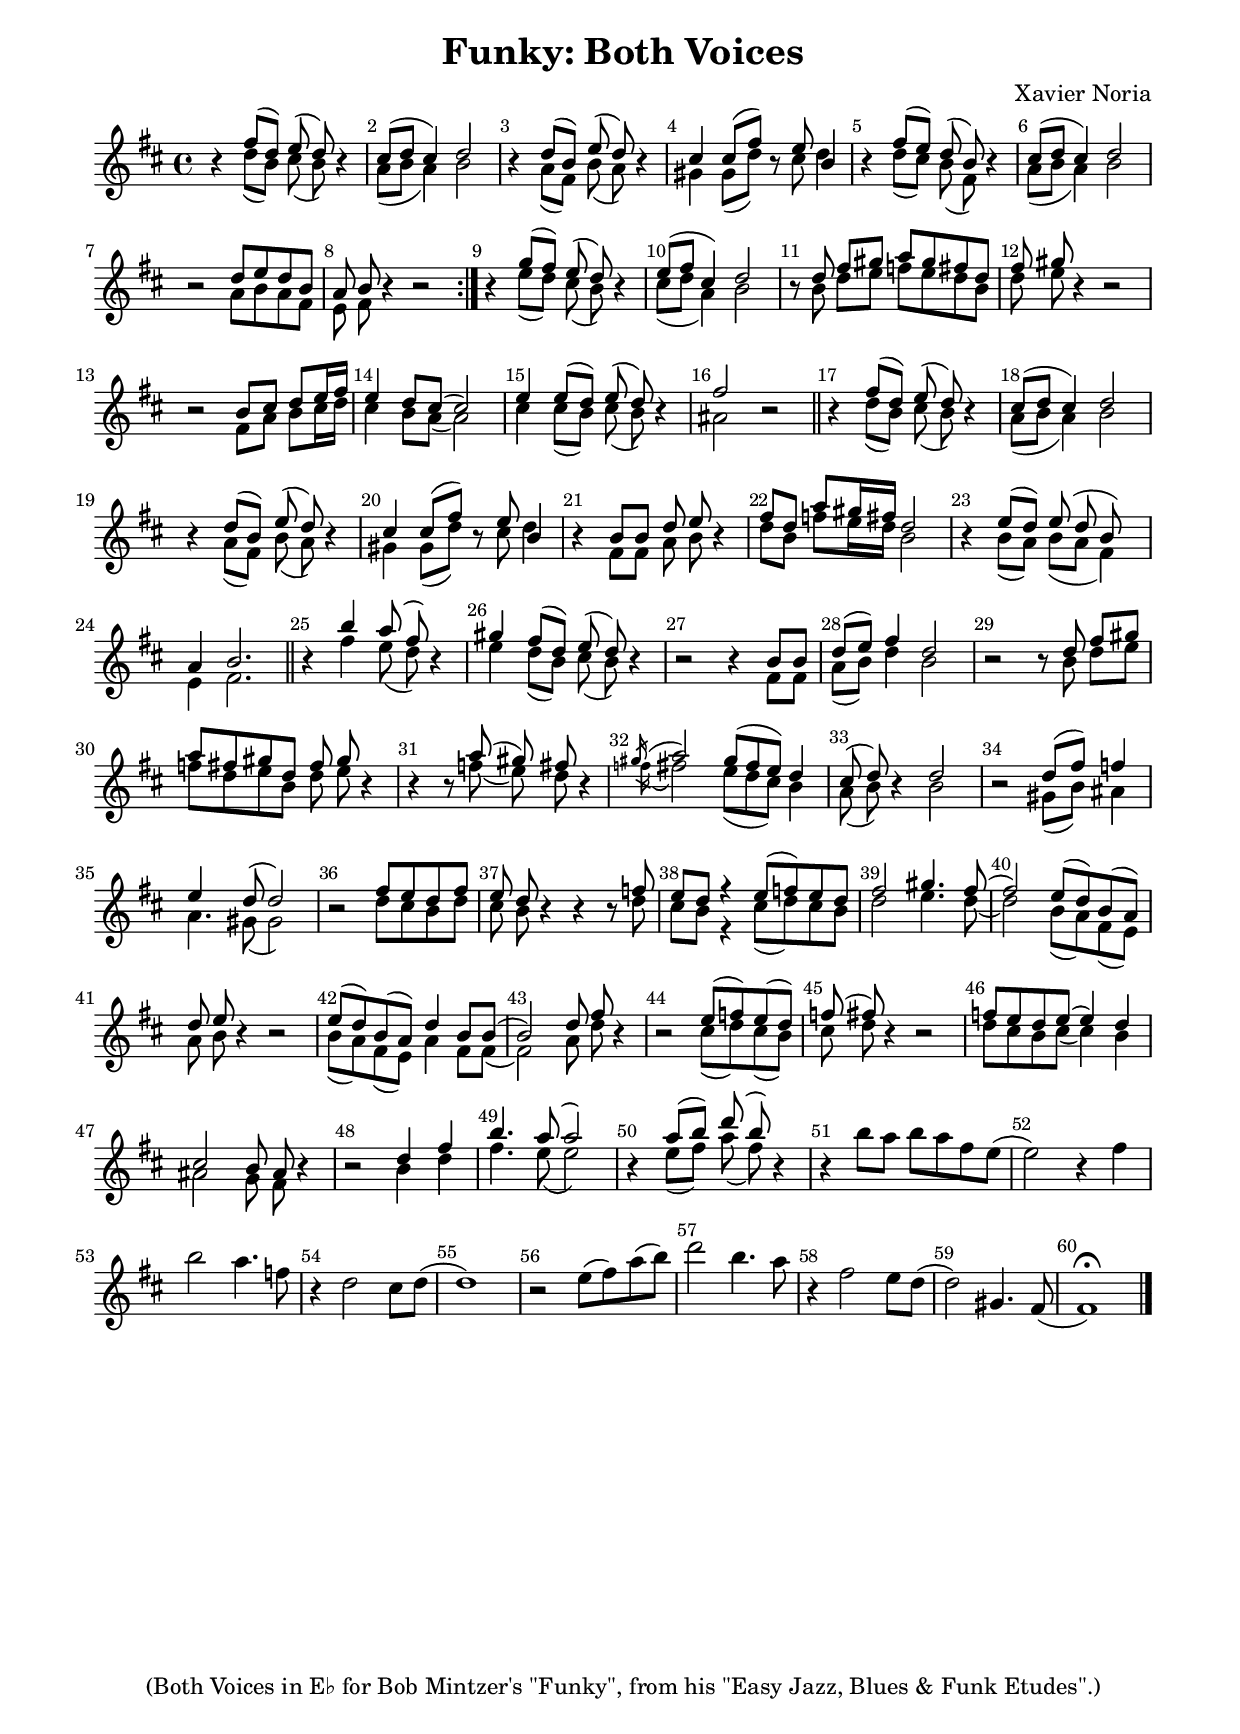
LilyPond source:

\version "2.16.1"

\include "../shared/common.ly"

\header {
  title    = "Funky: Both Voices"
  composer = "Xavier Noria"
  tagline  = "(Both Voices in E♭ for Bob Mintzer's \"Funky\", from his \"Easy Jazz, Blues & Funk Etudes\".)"
}

melody = \relative c'' {
  \clef treble
  \key d \major
  \time 4/4
  
  \repeat volta 2 {
    % 1
    r4 << fs8( \\ d8( >> << d8) \\ b8) >> << e8( \\ cs8( >> << d8) \\ b8) >> r4 |

    % 2
    << cs8( \\ a8( >> << d8 \\ b >> << cs4) \\ a) >> << d2 \\ b >> |

    % 3
    r4 << d8( \\ a8( >> << b8) \\ fs8) >> << e'8( \\ b8( >> << d8) \\ a) >> r4 |

    % 4
    << cs4 \\ gs4 >> << cs8( \\ gs8( >> << fs'8) \\ d8) >> r8 << e8 \\ cs8 >> << b4 \\ d4>> |

    % 5
    r4 << fs8( \\ d8( >> << e8) \\ cs8) >> << d8( \\ b8( >> << b8) \\ fs8) >> r4 |

    % 6
    << cs'8( \\ a8( >> << d8 \\ b8 >> << cs4) \\ a4) >> << d2 \\ b2 >> |

    % 7
    r2 << d8 \\ a8 >> << e'8 \\ b8 >> << d8 \\ a8 >> << b8 \\ fs8 >> |

    % 8
    << a8 \\ e8 >> << b'8 \\ fs8 >> r4 r2 |
  }

  % ---------------------------------------------------------------------------

  % 9
  r4 << g'8( \\ e8( >> << fs8) \\ d8) >> << e8( \\ cs8( >> << d8) \\ b8) >> r4 |

  % 10
  << e8( \\ cs8( >> << fs8 \\ d >> << cs4) \\ a4) >> << d2 \\ b >> |

  % 11
  r8 << d8 \\ b8 >> << fs'8[ \\ d8[ >> << gs8] \\ e8] >> << a8 \\ f8 >> << gs8 \\ e8 >> << fs8 \\ d8 >> << d8 \\ b8 >> |

  % 12
  << fs'8 \\ d8 >>  << gs8 \\ e8 >> r4 r2 |

  % 13
  r2 << b8 \\ fs8 >> << cs'8 \\ a8 >>  << d8 \\ b8 >> << e16 \\ cs16 >> << fs16 \\ d16 >> |

  % 14
  << e4 \\ cs4 >> << d8 \\ b8 >> << cs8( \\ a8( >>  << cs2) \\ a2) >> |

  % 15
  << e'4 \\ cs4 >> << e8( \\ cs8( >> << d8) \\ b8) >> << e8( \\ cs8( >> << d8) \\ b8) >> r4 |

  % 16
  << fs'2 \\ as,2 >> r2 \bar "||"

  % ---------------------------------------------------------------------------

  % 17
  r4 << fs'8( \\ d8( >> << d8) \\ b8) >> << e8( \\ cs8( >> << d8) \\ b8) >> r4 |

  % 18
  << cs8( \\ a8( >> << d8 \\ b >> << cs4) \\ a) >> << d2 \\ b >> |

  % 19
  r4 << d8( \\ a8( >> << b8) \\ fs8) >> << e'8( \\ b8( >> << d8) \\ a) >> r4 |

  % 20
  << cs4 \\ gs4 >> << cs8( \\ gs8( >> << fs'8) \\ d8) >> r8 << e8 \\ cs8 >> << b4 \\ d4>> |

  % 21d
  r4 << b8 \\ fs8 >> << b8 \\ fs8 >> << d'8 \\ a8 >>  << e'8 \\ b8 >> r4 |

  % 22
  << fs'8 \\ d8 >> << d8 \\ b8 >>  << a'8 \\ f8 >>  << gs16 \\ e16 >>  << fs16 \\ d16 >>  << d2 \\ b2 >> |

  % 23
  r4 << e8( \\ b8( >> << d8) \\ a8) >> << e'8( \\ b8( >> << d8 \\ a8 >> << b8) \\ fs4) >> |

  % 24
  << a4 \\ e4 >> << b'2. \\ fs2. >> \bar "||"

  % ---------------------------------------------------------------------------

  % 25
  r4 << b'4 \\ fs4 >> << a8( \\ e8( >> << fs8) \\ d8) >>  r4 |

  % 26
  << gs4 \\ e4 >>  << fs8( \\ d8( >> << d8) \\ b8) >>  << e8( \\ cs8( >> << d8) \\ b8) >> r4 |

  % 27
  r2 r4 << b8 \\ fs8 >> << b8 \\ fs8 >> |

  % 28
  << d'8( \\ a8( >> << e'8) \\ b8) >>  << fs'4 \\ d4 >> << d2 \\ b2 >> |

  % 29
  r2 r8 << d8 \\ b8 >> << fs'8[ \\ d8[ >> << gs8] \\ e8] >> |

  % 30
  << a8 \\ f8 >>  << fs8 \\ d8 >> << gs8 \\ e8 >>  << d8 \\ b8 >> << fs'8 \\ d8 >> << gs8 \\ e8 >> r4 |

  % 31
  r4 r8 << a8( \\ f8( >> << gs8) \\ e8) >> << fs8 \\ d8 >> r4 |

  % 32
  << \acciaccatura gs16 \\ \acciaccatura f16 >> << a2 \\ fs2 >> \times 2/3 { << gs8( \\ e8( >> << fs8 \\ d8 >> << e8) \\ cs8) >>  } << d4 \\ b4 >> |

  % 33
  << cs8( \\ a8( >> << d8) \\ b8) >> r4 << d2 \\ b2 >> |

  % 34
  r2 << d8( \\ gs,8( >> << fs'8) \\ b,8) >> << f'4 \\ as,4 >> |

  % 35
  << e'4 \\ a,4. >> << d8( \\ gs,8( >> << d'2) \\ gs,2) >> |

  % 36
  r2 << { fs'8 e8 d8 fs8 } \\ { d8 cs8 b8 d8 } >> |

  % 37
  << { e8 d8 } \\ { cs8 b8 } >> r4 r4 r8 << f'8 \\ d8 >> |

  % 38
  << { e8 d8 r4 e8( f8) e8 d8 } \\ { cs8 b8 r4 cs8( d8) cs8 b8 } >> |

  % 39
  << { fs'2 gs4. fs8( } \\ { d2 e4. d8( } >> |

  % 40
  << fs2) \\ d2) >> << { e8( d8) b8( a8) } \\ { b8( a8) fs8( e8) } >> |

  % 41
  << { d'8 e8 } \\ { a,8 b8 } >> r4 r2 |

  % 42
  << {e8( d8) b8( a8) d4 b8 b8(} \\ { b8( a8) fs8( e8) a4 fs8 fs8( } >>|

  % 43
  << {b2) d8 fs8} \\ { fs,2) a8 d8 } >> r4|

  % 44
  r2 << { e8( f8) e8( d8) } \\ { cs8( d8) cs8( b8) } >> |

  % 45
  << { f'8( fs8) } \\ { cs8 d8 } >>  r4 r2 |

  % 46
  << { f8 e8 d8 e8( e4) d4 } \\ { d8 cs8 b8 cs8( cs4) b4 } >> |

  % 47
  << { cs2 b8 as8 } \\ { as2 g8 fs8 }>> r4 |

  % 48
  r2 << { d'4 fs4 } \\ { b,4 d4 } >> |

  % 49
  << { b'4. a8( a2) } \\ { fs4. e8( e2) } >> |

  % 50
  r4 << { a8( b8) d8( b8) } \\ { e,8( fs8) a8( fs8) } >>  r4 |

  % 51
  r4 b8 a8 b8 a8 fs8 e8( |

  % 52
  e2) r4 fs4 |

  % 53
  b2 a4. f8 |

  % 54
  r4 d2 cs8 d8( |

  % 55
  d1)

  % 56
  r2 e8( fs8) a8( b8) |

  % 57
  d2 b4. a8 |

  % 58
  r4 fs2 e8 d8(

  % 59
  d2) gs,4. fs8(

  % 60
  fs1)\fermata \bar "|."
}

\score {
  { \melody }
}
